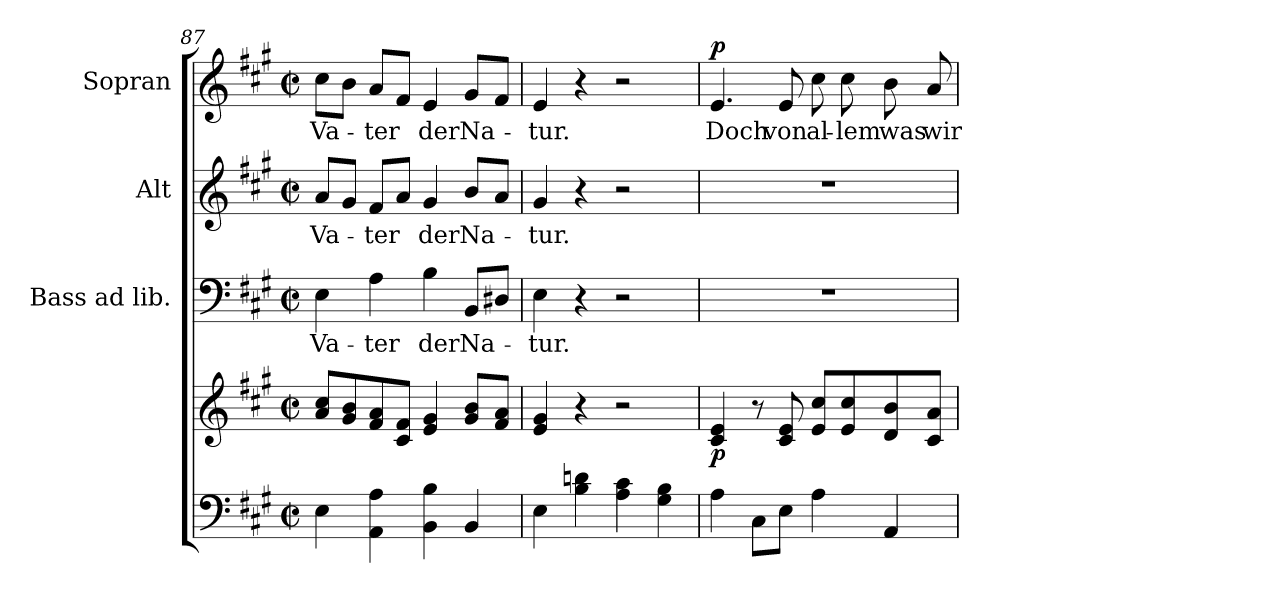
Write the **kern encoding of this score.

**kern	**kern	**dynam	**kern	**text	**kern	**text	**kern	**text	**dynam
*part4	*part4	*part4	*part3	*part3	*part2	*part2	*part1	*part1	*part1
*staff5	*staff4	*staff4/5	*staff3	*staff3	*staff2	*staff2	*staff1	*staff1	*staff1
*	*	*	*I"Bass ad lib.	*	*I"Alt	*	*I"Sopran	*	*
*	*	*	*I'B.	*	*I'A.	*	*I'S.	*	*
*clefF4	*clefG2	*	*clefF4	*	*clefG2	*	*clefG2	*	*
*k[f#c#g#]	*k[f#c#g#]	*	*k[f#c#g#]	*	*k[f#c#g#]	*	*k[f#c#g#]	*	*
*A:	*A:	*	*A:	*	*A:	*	*A:	*	*
*M2/2	*M2/2	*	*M2/2	*	*M2/2	*	*M2/2	*	*
*met(c|)	*met(c|)	*	*met(c|)	*	*met(c|)	*	*met(c|)	*	*
=87	=87	=87	=87	=87	=87	=87	=87	=87	=87
!	!	!	!	!LO:LY:b	!	!LO:LY:b	!	!LO:LY:b	!
4E\	8a/ 8cc#/L	.	4E\	Va-	8a/L	Va-	8cc#\L	Va-	.
.	8g#/ 8b/	.	.	.	8g#/J	.	8b\J	.	.
!	!	!	!	!LO:LY:b	!	!LO:LY:b	!	!LO:LY:b	!
4AA\ 4A\	8f#/ 8a/	.	4A\	-ter	8f#/L	-ter	8a/L	-ter	.
.	8c#/ 8f#/J	.	.	.	8a/J	.	8f#/J	.	.
!	!	!	!	!LO:LY:b	!	!LO:LY:b	!	!LO:LY:b	!
4BB\ 4B\	4e/ 4g#/	.	4B\	der	4g#/	der	4e/	der	.
!	!	!	!	!LO:LY:b	!	!LO:LY:b	!	!LO:LY:b	!
4BB/	8g#/ 8b/L	.	8BB/L	Na-	8b/L	Na-	8g#/L	Na-	.
.	8f#/ 8a/J	.	8D#X/J	.	8a/J	.	8f#/J	.	.
!!LO:LB:g=z
=88	=88	=88	=88	=88	=88	=88	=88	=88	=88
!	!	!	!	!LO:LY:b	!	!LO:LY:b	!	!LO:LY:b	!
4E\	4e/ 4g#/	.	4E\	-tur.	4g#/	-tur.	4e/	-tur.	.
4B\ 4dn\	4r	.	4r	.	4r	.	4r	.	.
4A\ 4c#\	2r	.	2r	.	2r	.	2r	.	.
4G#\ 4B\	.	.	.	.	.	.	.	.	.
=89	=89	=89	=89	=89	=89	=89	=89	=89	=89
!	!	!LO:DY:b	!	!	!	!	!	!LO:LY:b	!LO:DY:a
4A\	4c#/ 4e/	p	1r	.	1r	.	4.e/	Doch	p
8C#\L	8r	.	.	.	.	.	.	.	.
!	!	!	!	!	!	!	!	!LO:LY:b	!
8E\J	8c#/ 8e/	.	.	.	.	.	8e/	von	.
!	!	!	!	!	!	!	!	!LO:LY:b	!
4A\	8e/ 8cc#/L	.	.	.	.	.	8cc#\	al-	.
!	!	!	!	!	!	!	!	!LO:LY:b	!
.	8e/ 8cc#/	.	.	.	.	.	8cc#\	-lem	.
!	!	!	!	!	!	!	!	!LO:LY:b	!
4AA/	8d/ 8b/	.	.	.	.	.	8b\	was	.
!	!	!	!	!	!	!	!	!LO:LY:b	!
.	8c#/ 8a/J	.	.	.	.	.	8a/	wir	.
=	=	=	=	=	=	=	=	=	=
*-	*-	*-	*-	*-	*-	*-	*-	*-	*-
